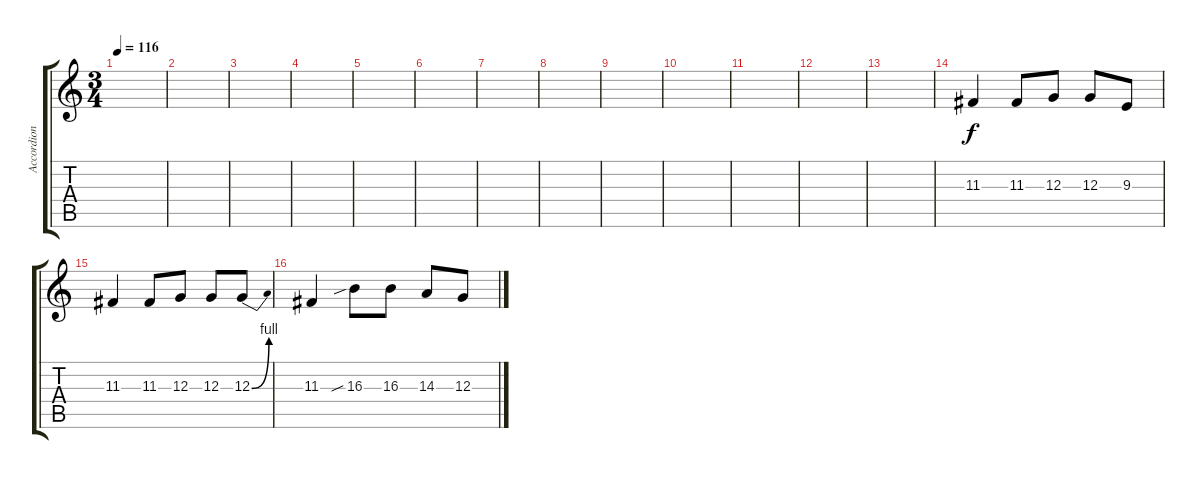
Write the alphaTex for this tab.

\track ("Accordion Harmony" "Accordion ") {instrument tangoaccordion}
\staff {score tabs}
\tuning (E4 B3 G3 D3 A2 E2) {hide}
\ts (3 4)
\tempo 116
\clef g2
\ks c
|
|
|
|
|
|
|
|
|
|
|
|
|
11.3.4 11.3.8 12.3.8 12.3.8 9.3.8 |
11.3.4 11.3.8 12.3.8 12.3.8 12.3{be (bend 0 0 60 4)}.8 |
11.3.4 16.3{sib}.8 16.3.8 14.3.8 12.3.8
